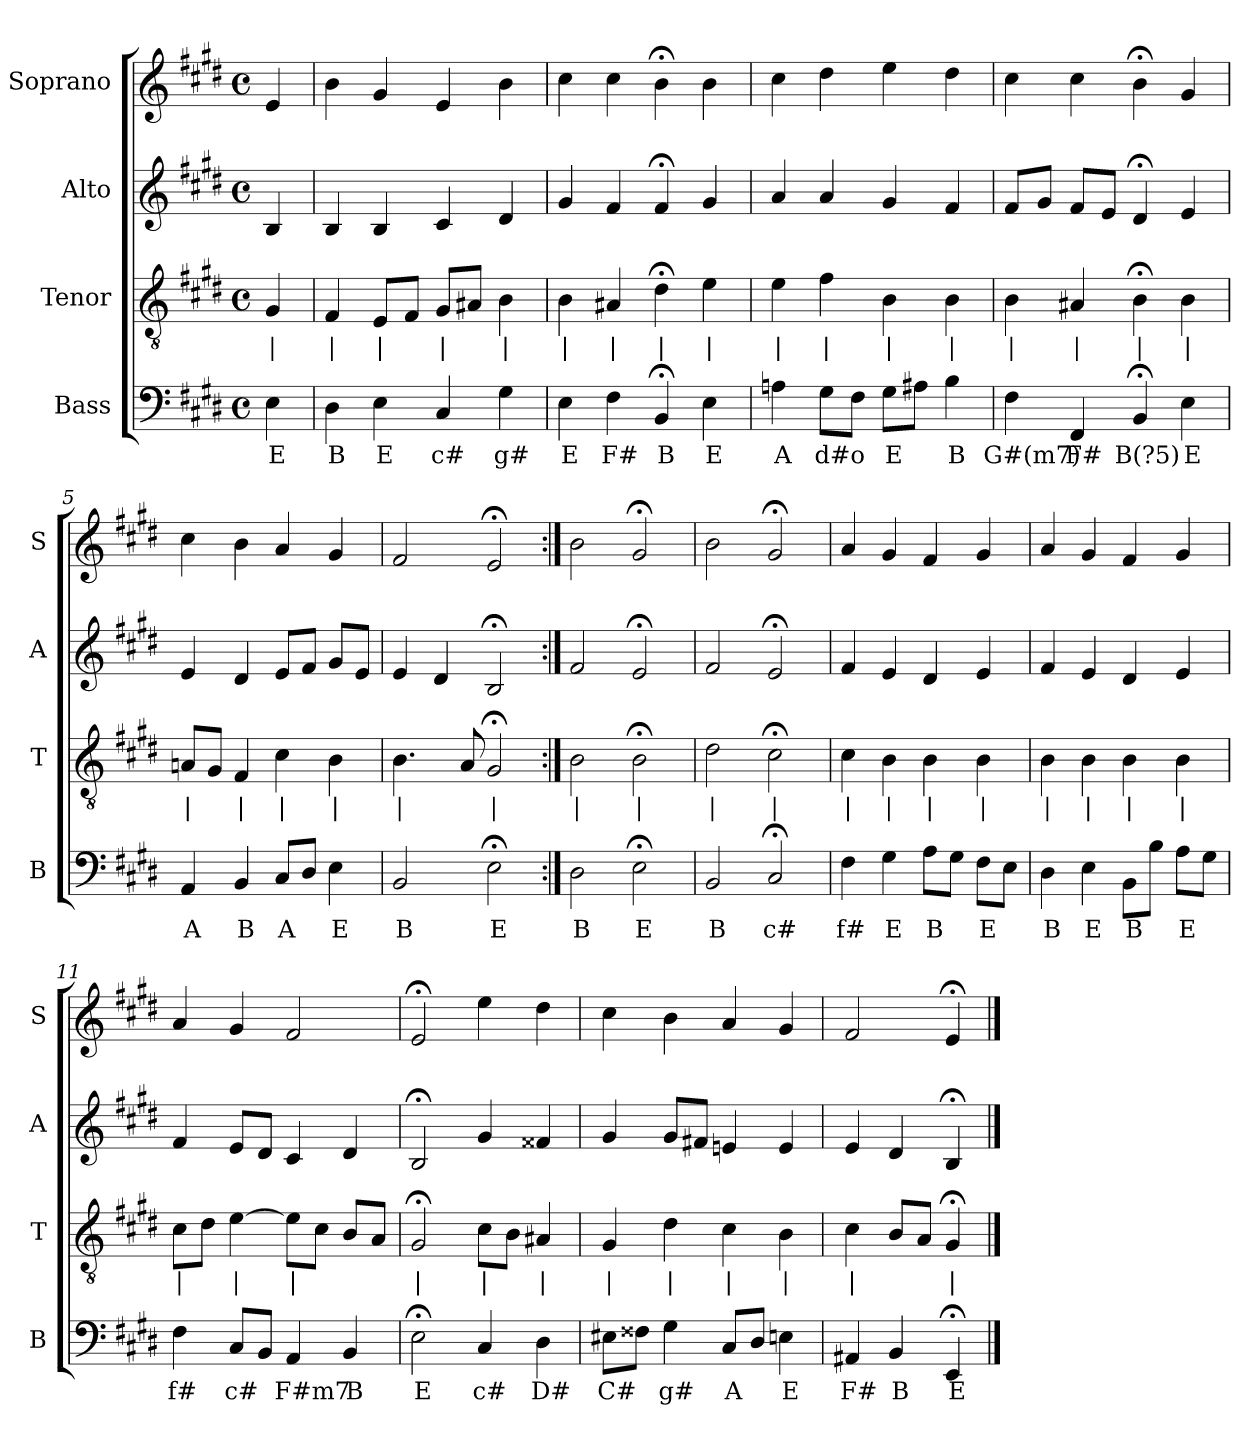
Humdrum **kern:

**kern	**text	**kern	**text	**kern	**kern
*part4	*part4	*part3	*part3	*part2	*part1
*staff4	*staff4	*staff3	*staff3	*staff2	*staff1
*I"Bass	*	*I"Tenor	*	*I"Alto	*I"Soprano
*I'B	*	*I'T	*	*I'A	*I'S
*clefF4	*	*clefGv2	*	*clefG2	*clefG2
*k[f#c#g#d#]	*	*k[f#c#g#d#]	*	*k[f#c#g#d#]	*k[f#c#g#d#]
*E:	*	*E:	*	*E:	*E:
*M4/4	*	*M4/4	*	*M4/4	*M4/4
*met(c)	*	*met(c)	*	*met(c)	*met(c)
*MM100	*	*MM100	*	*MM100	*MM100
=	=	=	=	=	=
4E	E	4G#	|	4B	4e
=1	=1	=1	=1	=1	=1
4D#	B	4F#	|	4B	4b
4E	E	8EL	|	4B	4g#
.	.	8F#J	.	.	.
4C#	c#	8G#L	|	4c#	4e
.	.	8A#XJ	.	.	.
4G#	g#	4B	|	4d#	4b
=2	=2	=2	=2	=2	=2
4E	E	4B	|	4g#	4cc#
4F#	F#	4A#X	|	4f#	4cc#
4BB;<	B	4d#;<	|	4f#;<	4b;<
4E	E	4e	|	4g#	4b
=3	=3	=3	=3	=3	=3
4An	A	4e	|	4a	4cc#
8G#L	d#o	4f#	|	4a	4dd#
8F#J	.	.	.	.	.
8G#L	E	4B	|	4g#	4ee
8A#XJ	.	.	.	.	.
4B	B	4B	|	4f#	4dd#
=4	=4	=4	=4	=4	=4
4F#	G#(m7)	4B	|	8f#L	4cc#
.	.	.	.	8g#J	.
4FF#	F#	4A#X	|	8f#L	4cc#
.	.	.	.	8eJ	.
4BB;<	B(?5)	4B;<	|	4d#;<	4b;<
4E	E	4B	|	4e	4g#
=5	=5	=5	=5	=5	=5
4AA	A	8AnL	|	4e	4cc#
.	.	8G#J	.	.	.
4BB	B	4F#	|	4d#	4b
8C#L	A	4c#	|	8eL	4a
8D#J	.	.	.	8f#J	.
4E	E	4B	|	8g#L	4g#
.	.	.	.	8eJ	.
=6	=6	=6	=6	=6	=6
2BB	B	4.B	|	4e	2f#
.	.	.	.	4d#	.
.	.	8A	.	.	.
2E;<	E	2G#;<	|	2B;<	2e;<
=7:|!	=7:|!	=7:|!	=7:|!	=7:|!	=7:|!
2D#	B	2B	|	2f#	2b
2E;<	E	2B;<	|	2e;<	2g#;<
=8	=8	=8	=8	=8	=8
2BB	B	2d#	|	2f#	2b
2C#;<	c#	2c#;<	|	2e;<	2g#;<
=9	=9	=9	=9	=9	=9
4F#	f#	4c#	|	4f#	4a
4G#	E	4B	|	4e	4g#
8AL	B	4B	|	4d#	4f#
8G#J	.	.	.	.	.
8F#L	E	4B	|	4e	4g#
8EJ	.	.	.	.	.
=10	=10	=10	=10	=10	=10
4D#	B	4B	|	4f#	4a
4E	E	4B	|	4e	4g#
8BBL	B	4B	|	4d#	4f#
8BJ	.	.	.	.	.
8AL	E	4B	|	4e	4g#
8G#J	.	.	.	.	.
=11	=11	=11	=11	=11	=11
4F#	f#	8c#L	|	4f#	4a
.	.	8d#J	.	.	.
8C#L	c#	[4e	|	8eL	4g#
8BBJ	.	.	.	8d#J	.
4AA	F#m7	8eL]	|	4c#	2f#
.	.	8c#J	.	.	.
4BB	B	8BL	.	4d#	.
.	.	8AJ	.	.	.
=12	=12	=12	=12	=12	=12
2E;<	E	2G#;<	|	2B;<	2e;<
4C#	c#	8c#L	|	4g#	4ee
.	.	8BJ	.	.	.
4D#	D#	4A#X	|	4f##X	4dd#
=13	=13	=13	=13	=13	=13
8E#XL	C#	4G#	|	4g#	4cc#
8F##XJ	.	.	.	.	.
4G#	g#	4d#	|	8g#L	4b
.	.	.	.	8f#XJ	.
8C#L	A	4c#	|	4en	4a
8D#J	.	.	.	.	.
4En	E	4B	|	4e	4g#
=14	=14	=14	=14	=14	=14
4AA#X	F#	4c#	|	4e	2f#
4BB	B	8BL	.	4d#	.
.	.	8AJ	.	.	.
4EE;<	E	4G#;<	|	4B;<	4e;<
==	==	==	==	==	==
*-	*-	*-	*-	*-	*-
